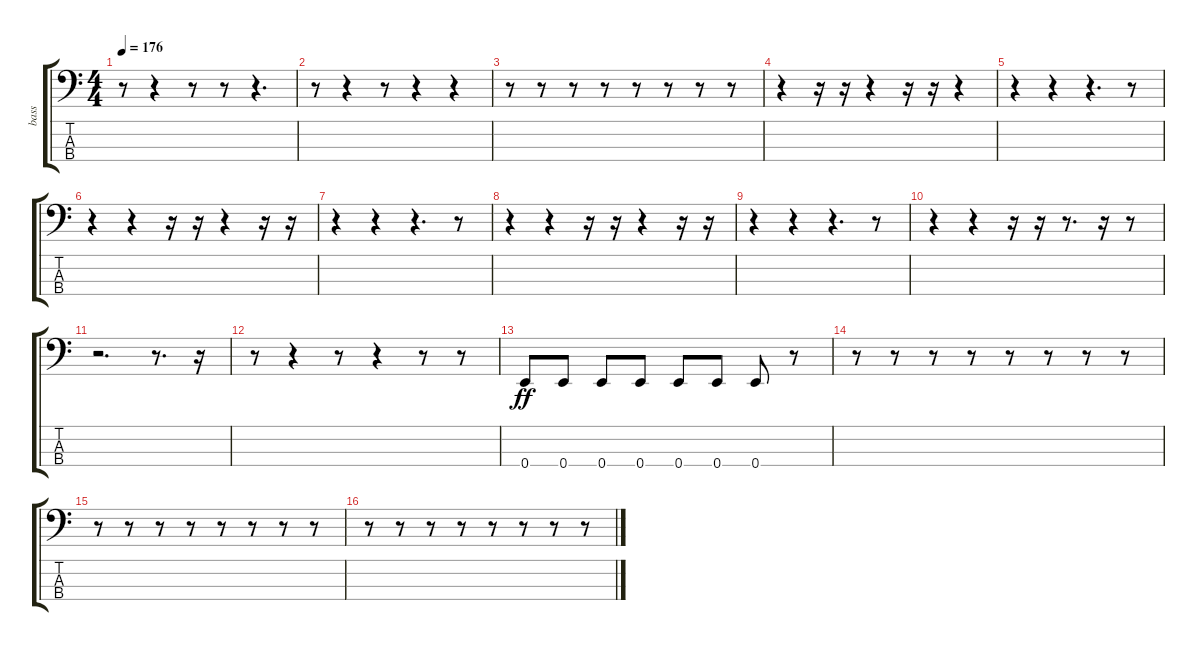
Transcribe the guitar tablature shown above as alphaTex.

\track ("bass" "bass") {instrument electricbassfinger}
\staff {score tabs}
\tuning (G2 D2 A1 E1) {hide}
\ts (4 4)
\tempo 176
\clef f4
\ks c
r.8{dy ff} r.4 r.8 r.8 r.4{d} |
r.8 r.4 r.8 r.4 r.4 |
r.8 r.8 r.8 r.8 r.8 r.8 r.8 r.8 |
r.4 r.16 r.16 r.4 r.16 r.16 r.4 |
r.4 r.4 r.4{d} r.8 |
r.4 r.4 r.16 r.16 r.4 r.16 r.16 |
r.4 r.4 r.4{d} r.8 |
r.4 r.4 r.16 r.16 r.4 r.16 r.16 |
r.4 r.4 r.4{d} r.8 |
r.4 r.4 r.16 r.16 r.8{d} r.16 r.8 |
r.2{d} r.8{d} r.16 |
r.8 r.4 r.8 r.4 r.8 r.8 |
0.4.8 0.4.8 0.4.8 0.4.8 0.4.8 0.4.8 0.4.8 r.8 |
r.8 r.8 r.8 r.8 r.8 r.8 r.8 r.8 |
r.8 r.8 r.8 r.8 r.8 r.8 r.8 r.8 |
r.8 r.8 r.8 r.8 r.8 r.8 r.8 r.8
